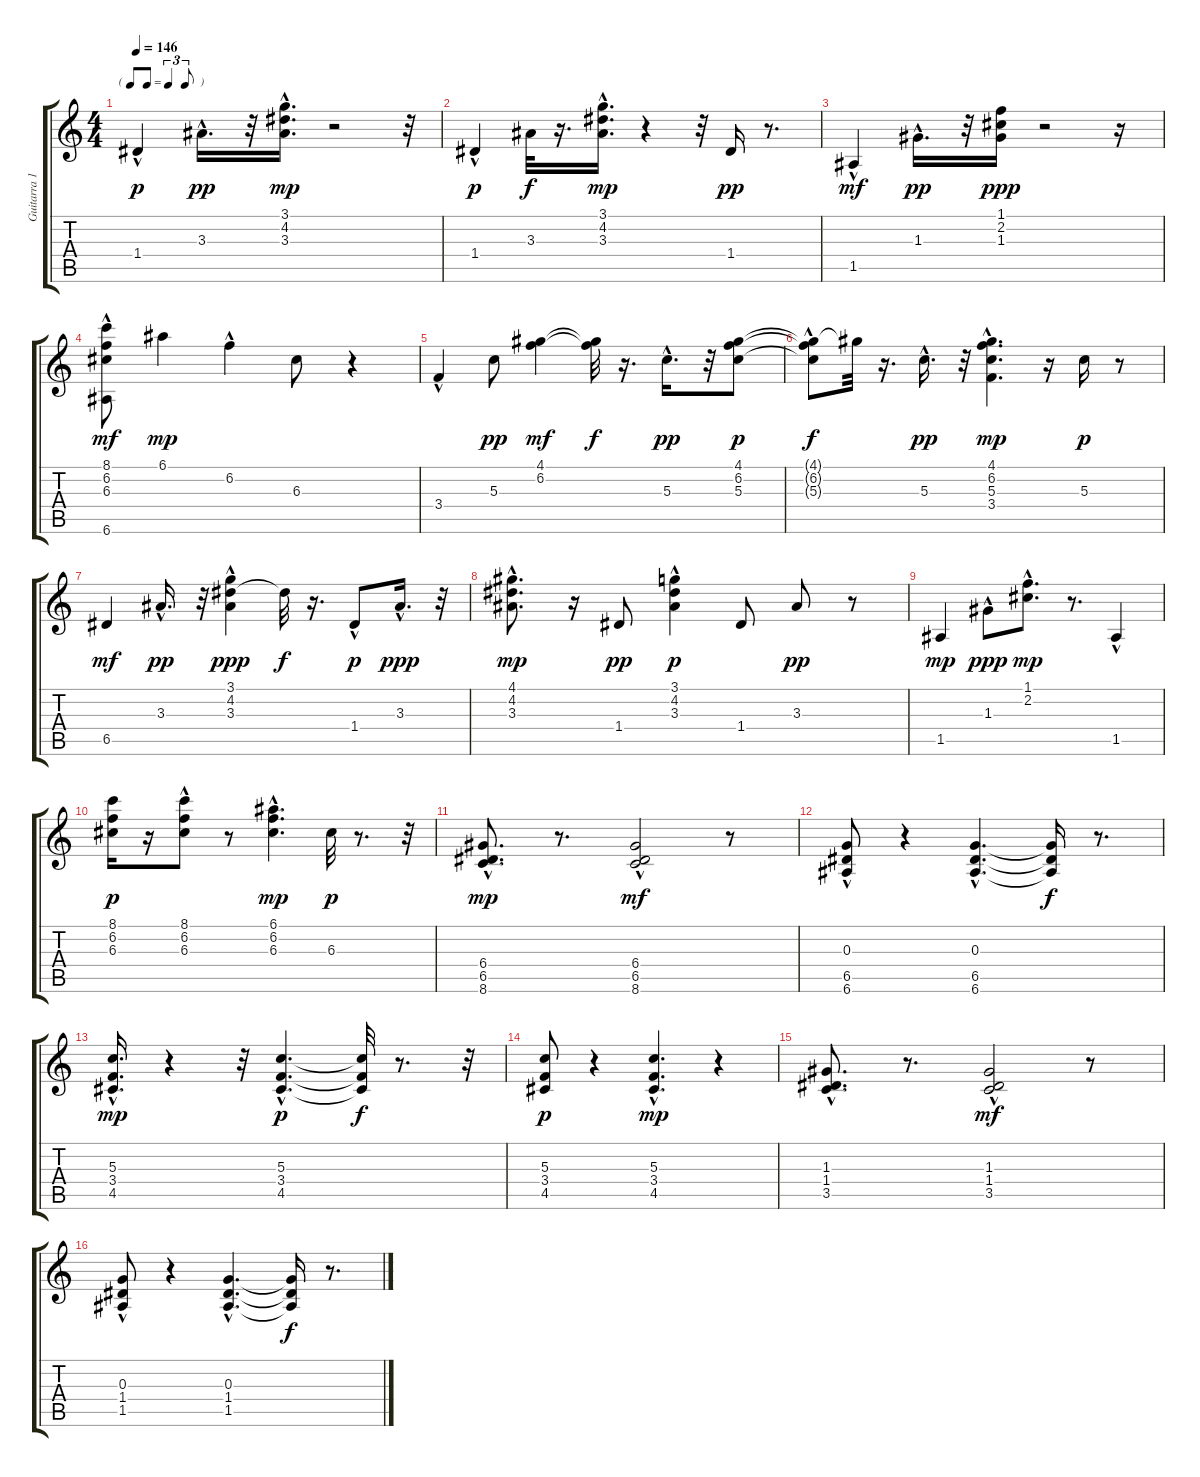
\track ("Guitarra 1" "Guitarra 1") {instrument acousticguitarnylon}
\staff {score tabs}
\tuning (E4 B3 G3 D3 A2 E2) {hide}
\ts (4 4)
\tf triplet8th
\tempo 146
\clef g2
\ks c
1.4{hac}.4{dy p} 3.3{hac}.16{d dy pp} r.32 (3.1{hac} 4.2{hac} 3.3{hac}).16{d dy mp} r.2 r.32 |
1.4{hac}.4{dy p} 3.3.32{dy f} r.16{d} (3.1{hac} 4.2{hac} 3.3{hac}).16{d dy mp} r.4 r.32 1.4.16{dy pp} r.8{d} |
1.5{hac}.4{dy mf} 1.3{hac}.16{d dy pp} r.32 (1.1 2.2 1.3).16{dy ppp} r.2 r.16 |
(8.1{hac} 6.2{hac} 6.3{hac} 6.6).8{dy mf} 6.1.4{dy mp} 6.2{hac}.4 6.3.8 r.4 |
3.4{hac}.4 5.3.8{dy pp} (4.1 6.2).4{dy mf} (4.1{t} 6.2{t}).32{dy f} r.16{d} 5.3{hac}.16{d dy pp} r.32 (4.1 6.2 5.3).8{dy p} |
(4.1{t} 6.2{hac t} 5.3{t}).8{dy f} 4.1{t}.32 r.16{d} 5.3{hac}.16{d dy pp} r.32 (4.1{hac} 6.2 5.3{hac} 3.4{hac}).4{d dy mp} r.16 5.3.16{dy p} r.8 |
6.5.4{dy mf} 3.3{hac}.16{d dy pp} r.32 (3.1 4.2 3.3{hac}).4{dy ppp} 4.2{t}.32{dy f} r.16{d} 1.4{hac}.8{dy p} 3.3{hac}.16{d dy ppp} r.32 |
(4.1 4.2{hac} 3.3).8{d dy mp} r.16 1.4.8{dy pp} (3.1 4.2{hac} 3.3).4{dy p} 1.4.8 3.3.8{dy pp} r.8 |
1.5.4{dy mp} 1.3{hac}.8{dy ppp} (1.1{hac} 2.2{hac}).8{d dy mp} r.8{d} 1.5{hac}.4 |
(8.1 6.2 6.3).16{dy p} r.16 (8.1 6.2{hac} 6.3{hac}).8 r.8 (6.1{hac} 6.2 6.3).4{d dy mp} 6.3.32{dy p} r.8{d} r.32 |
(6.4{hac} 6.5 8.6).8{d dy mp} r.8{d} (6.4 6.5{hac} 8.6{hac}).2{dy mf} r.8 |
(0.3{hac} 6.5 6.6).8 r.4 (0.3{hac} 6.5{hac} 6.6{hac}).4{d} (0.3{t} 6.5{t} 6.6{t}).16{dy f} r.8{d} |
(5.3{hac} 3.4{hac} 4.5{hac}).16{d dy mp} r.4 r.32 (5.3{hac} 3.4{hac} 4.5{hac}).4{d dy p} (5.3{t} 3.4{t} 4.5{t}).32{dy f} r.8{d} r.32 |
(5.3 3.4 4.5).8{dy p} r.4 (5.3{hac} 3.4{hac} 4.5{hac}).4{d dy mp} r.4 |
(1.3{hac} 1.4 3.5).8{d} r.8{d} (1.3 1.4{hac} 3.5{hac}).2{dy mf} r.8 |
(0.3{hac} 1.4 1.5).8 r.4 (0.3{hac} 1.4{hac} 1.5{hac}).4{d} (0.3{t} 1.4{t} 1.5{t}).16{dy f} r.8{d}
